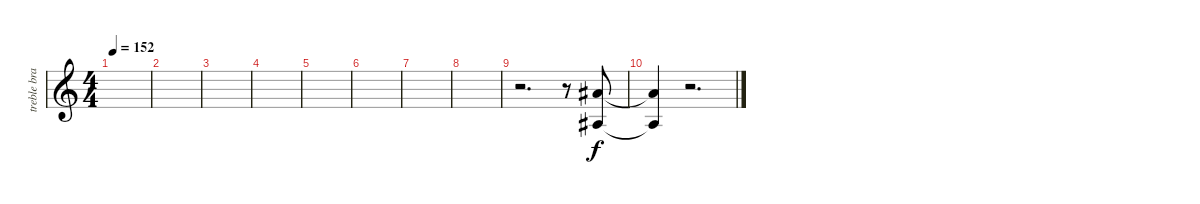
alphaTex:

\track ("treble brass" "treble bra") {instrument brasssection}
\staff {score}
\tuning (E4 B3 G3 D3 A2 E2) {hide}
\ts (4 4)
\tempo 152
\clef g2
\ks c
|
|
|
|
|
|
|
|
r.2{d} r.8 (6.1 3.3).8 |
(6.1{t} 3.3{t}).4 r.2{d}
